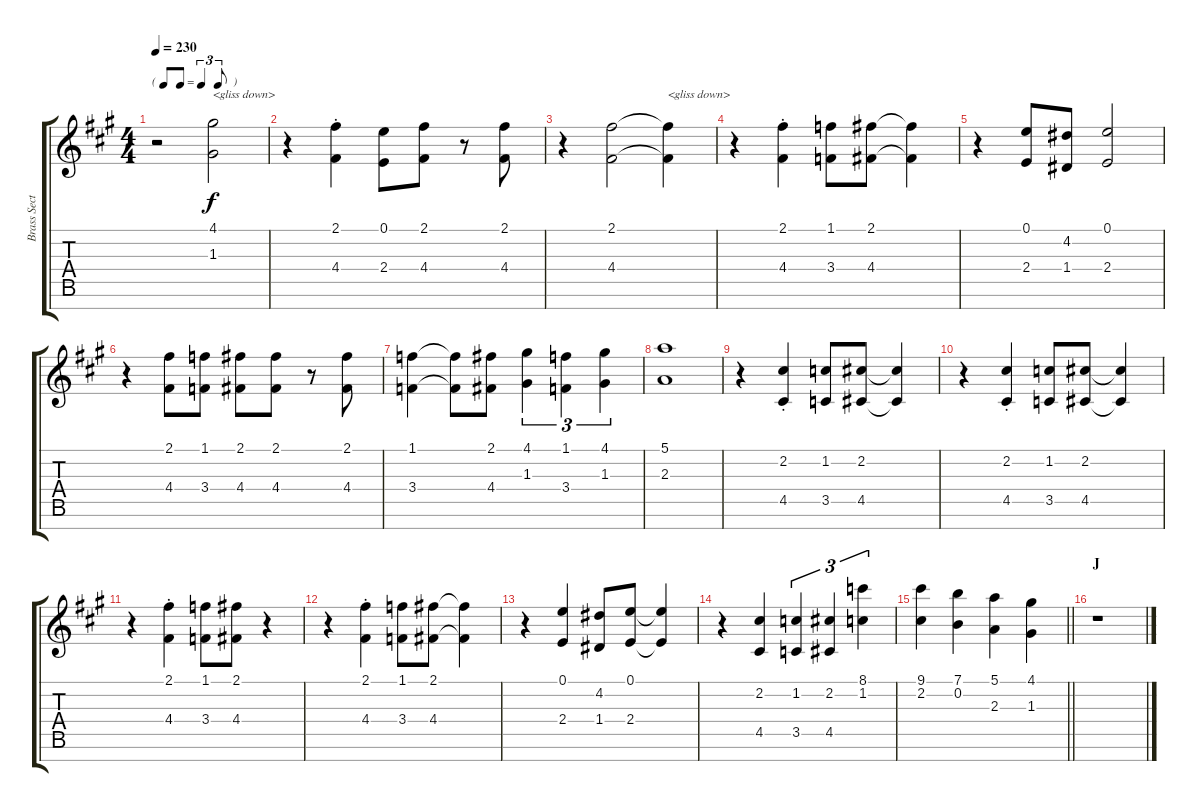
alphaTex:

\track ("Brass Section" "Brass Sect") {instrument brasssection}
\staff {score tabs}
\tuning (E5 B4 G4 D4 A3 E3 B2) {hide}
\ts (4 4)
\tf triplet8th
\tempo 230
\clef g2
\ks a
r.2{dy f} (4.1 1.3).2{txt "<gliss down>"} |
r.4 (2.1{st} 4.4{st}).4 (0.1 2.4).8 (2.1 4.4).8 r.8 (2.1 4.4).8 |
r.4 (2.1 4.4).2 (2.1{t} 4.4{t}).4{txt "<gliss down>"} |
r.4 (2.1{st} 4.4{st}).4 (1.1 3.4).8 (2.1 4.4).8 (2.1{t} 4.4{t}).4 |
r.4 (0.1 2.4).8 (4.2 1.4).8 (0.1 2.4).2 |
r.4 (2.1 4.4).8 (1.1 3.4).8 (2.1 4.4).8 (2.1 4.4).8 r.8 (2.1 4.4).8 |
(1.1 3.4).4 (1.1{t} 3.4{t}).8 (2.1 4.4).8 (4.1 1.3).4{tu (3 2)} (1.1 3.4).4{tu (3 2)} (4.1 1.3).4{tu (3 2)} |
(5.1 2.3).1 |
r.4 (2.2{st} 4.5{st}).4 (1.2 3.5).8 (2.2 4.5).8 (2.2{t} 4.5{t}).4 |
r.4 (2.2{st} 4.5{st}).4 (1.2 3.5).8 (2.2 4.5).8 (2.2{t} 4.5{t}).4 |
r.4 (2.1{st} 4.4{st}).4 (1.1 3.4).8 (2.1 4.4).8 r.4 |
r.4 (2.1{st} 4.4{st}).4 (1.1 3.4).8 (2.1 4.4).8 (2.1{t} 4.4{t}).4 |
r.4 (0.1 2.4).4 (4.2 1.4).8 (0.1 2.4).8 (0.1{t} 2.4{t}).4 |
r.4 (2.2 4.5).4 (1.2 3.5).4{tu (3 2)} (2.2 4.5).4{tu (3 2)} (8.1 1.2).4{tu (3 2)} |
\barLineRight lightlight
(9.1 2.2).4 (7.1 0.2).4 (5.1 2.3).4 (4.1 1.3).4 |
\section ("" "J")
r.1
